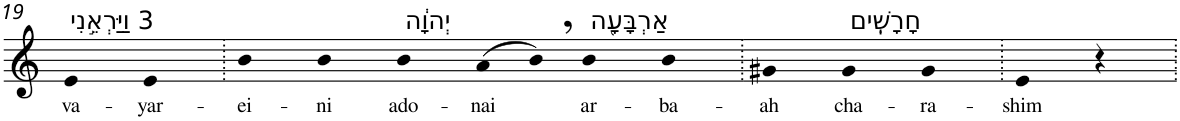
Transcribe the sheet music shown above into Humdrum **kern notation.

**kern	**text
*part1	*part1
*staff1	*staff1
*I"Piano	*
*I'Pno	*
!!LO:PB:g=z
*clefG2	*
*k[]	*
=19	=19
!LO:TX:a:t=3 וַיַּרְאֵ֣נִי	!
!	!LO:LY:b
4e	va-
!	!LO:LY:b
4e	-yar-
=20.	=20.
!	!LO:LY:b
4b	-ei-
!	!LO:LY:b
4b	-ni
!LO:TX:a:t=יְהוָ֔ה	!
!	!LO:LY:b
4b	ado-
!	!LO:LY:b
(>8a	-nai
8b,)	.
!LO:TX:a:t=אַרְבָּעָ֖ה	!
!	!LO:LY:b
4b	ar-
!	!LO:LY:b
4b	-ba-
=21.	=21.
!	!LO:LY:b
4g#X	-ah
!LO:TX:a:t=חָרָשִֽׁים	!
!	!LO:LY:b
4g#	cha-
!	!LO:LY:b
4g#	-ra-
=22.	=22.
!	!LO:LY:b
4e	-shim
4r	.
=.	=.
*-	*-
